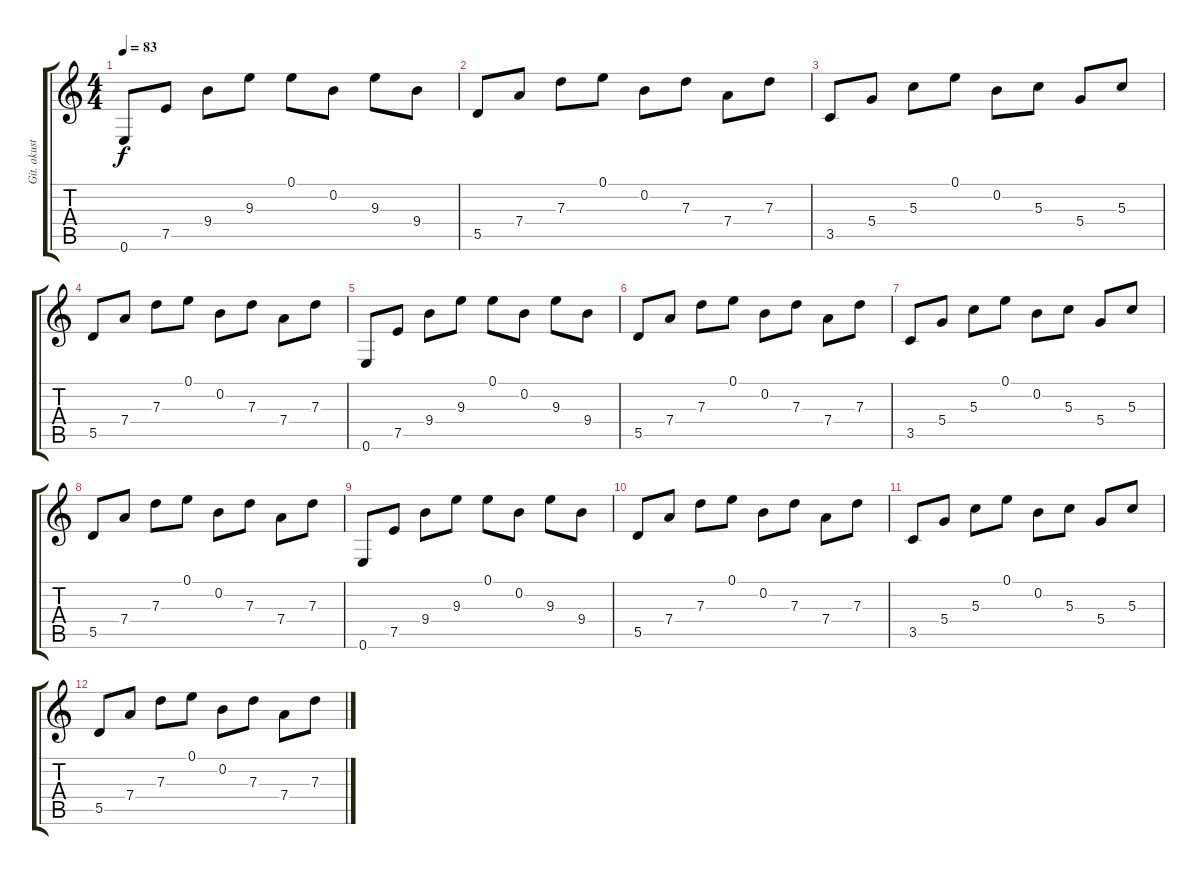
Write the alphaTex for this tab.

\track ("Git. akustyczna" "Git. akust") {instrument acousticguitarnylon}
\staff {score tabs}
\tuning (E4 B3 G3 D3 A2 E2) {hide}
\ts (4 4)
\tempo 83
\clef g2
\ks c
0.6.8{dy f} 7.5.8 9.4.8 9.3.8 0.1.8 0.2.8 9.3.8 9.4.8 |
5.5.8 7.4.8 7.3.8 0.1.8 0.2.8 7.3.8 7.4.8 7.3.8 |
3.5.8 5.4.8 5.3.8 0.1.8 0.2.8 5.3.8 5.4.8 5.3.8 |
5.5.8 7.4.8 7.3.8 0.1.8 0.2.8 7.3.8 7.4.8 7.3.8 |
0.6.8 7.5.8 9.4.8 9.3.8 0.1.8 0.2.8 9.3.8 9.4.8 |
5.5.8 7.4.8 7.3.8 0.1.8 0.2.8 7.3.8 7.4.8 7.3.8 |
3.5.8 5.4.8 5.3.8 0.1.8 0.2.8 5.3.8 5.4.8 5.3.8 |
5.5.8 7.4.8 7.3.8 0.1.8 0.2.8 7.3.8 7.4.8 7.3.8 |
0.6.8 7.5.8 9.4.8 9.3.8 0.1.8 0.2.8 9.3.8 9.4.8 |
5.5.8 7.4.8 7.3.8 0.1.8 0.2.8 7.3.8 7.4.8 7.3.8 |
3.5.8 5.4.8 5.3.8 0.1.8 0.2.8 5.3.8 5.4.8 5.3.8 |
5.5.8 7.4.8 7.3.8 0.1.8 0.2.8 7.3.8 7.4.8 7.3.8
